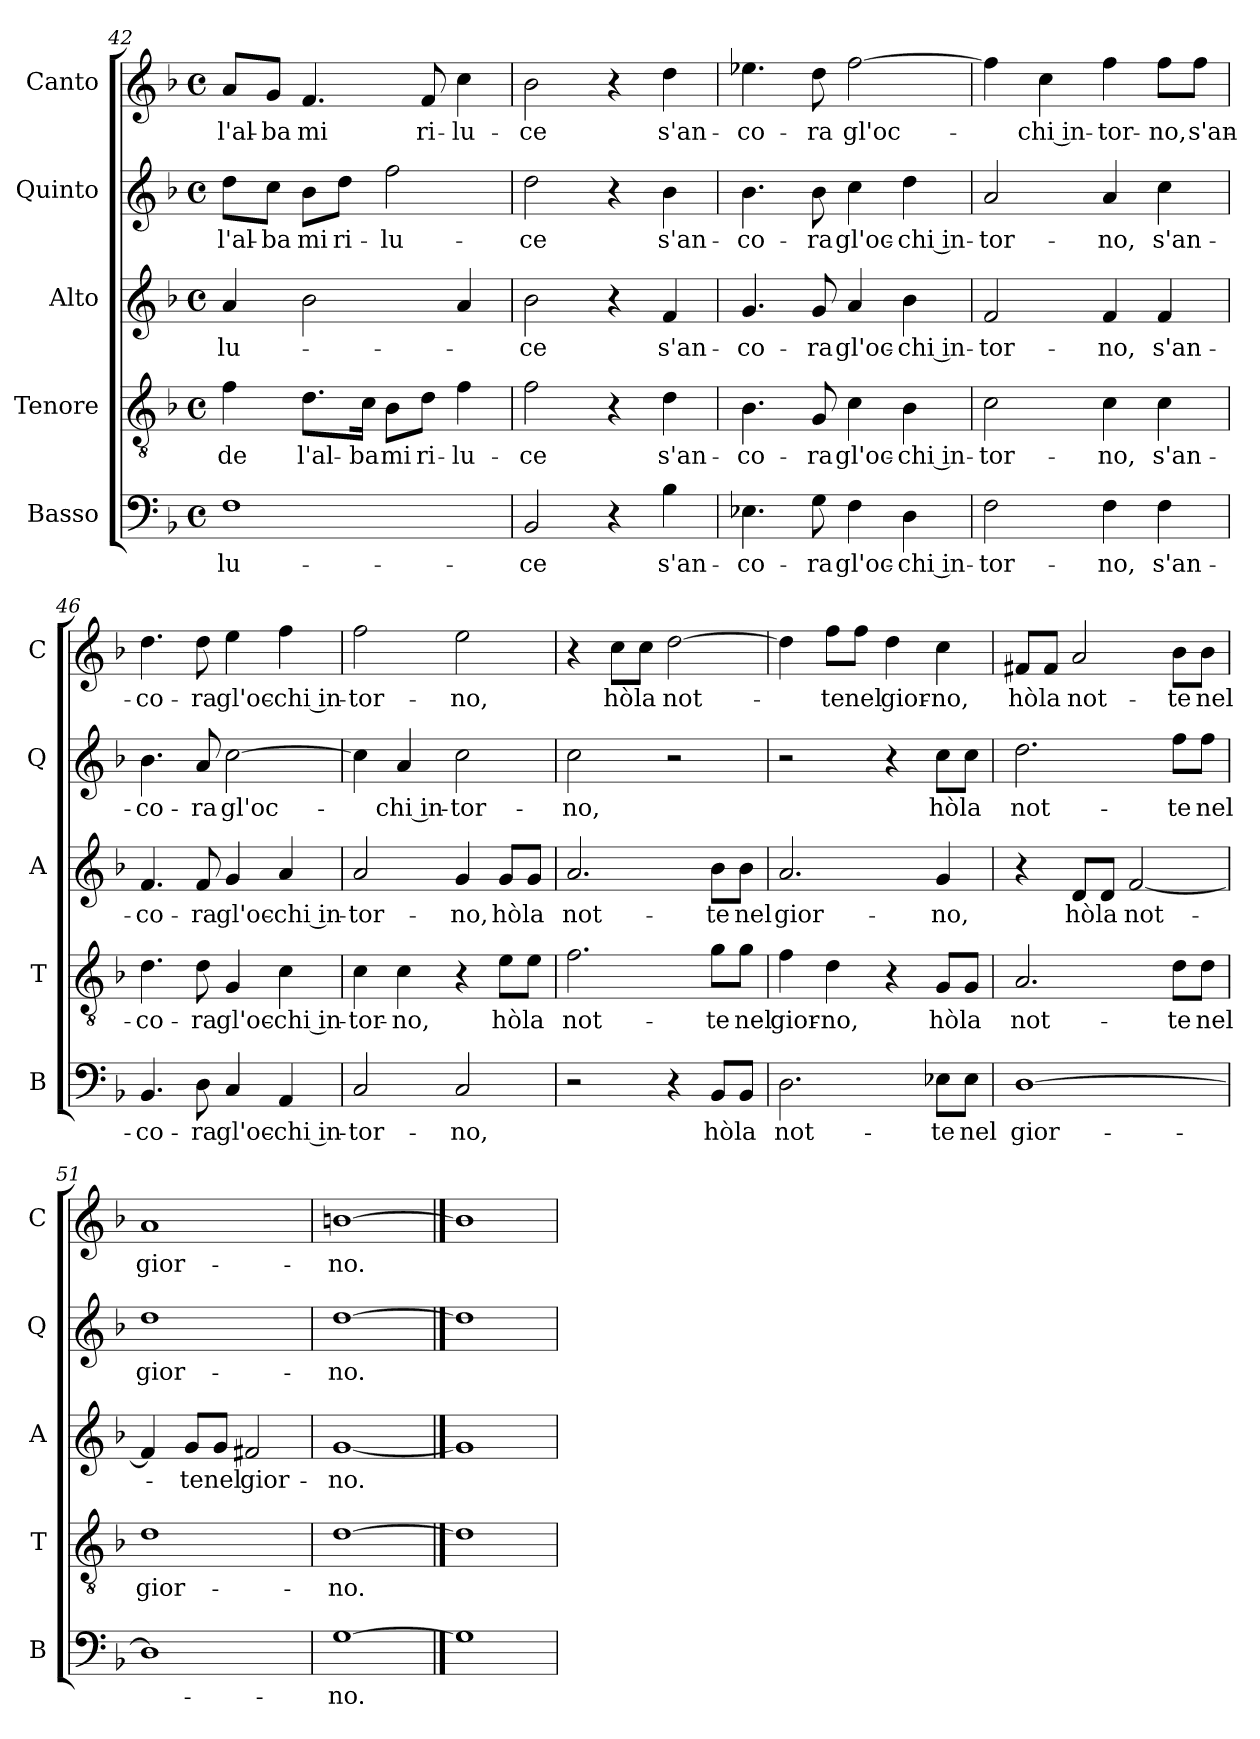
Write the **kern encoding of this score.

**kern	**text	**kern	**text	**kern	**text	**kern	**text	**kern	**text
*part5	*part5	*part4	*part4	*part3	*part3	*part2	*part2	*part1	*part1
*staff5	*staff5	*staff4	*staff4	*staff3	*staff3	*staff2	*staff2	*staff1	*staff1
*I"Basso	*	*I"Tenore	*	*I"Alto	*	*I"Quinto	*	*I"Canto	*
*I'B	*	*I'T	*	*I'A	*	*I'Q	*	*I'C	*
*clefF4	*	*clefGv2	*	*clefG2	*	*clefG2	*	*clefG2	*
*k[b-]	*	*k[b-]	*	*k[b-]	*	*k[b-]	*	*k[b-]	*
*F:	*	*F:	*	*F:	*	*F:	*	*F:	*
*M4/4	*	*M4/4	*	*M4/4	*	*M4/4	*	*M4/4	*
*met(c)	*	*met(c)	*	*met(c)	*	*met(c)	*	*met(c)	*
=42	=42	=42	=42	=42	=42	=42	=42	=42	=42
!	!LO:LY:b	!	!LO:LY:b	!	!LO:LY:b	!	!LO:LY:b	!	!LO:LY:b
1F	-lu-	4f\	de	4a/	-lu-	8dd\L	l'al-	8a/L	l'al-
!	!	!	!	!	!	!	!LO:LY:b	!	!LO:LY:b
.	.	.	.	.	.	8cc\J	-ba	8g/J	-ba
!	!	!	!LO:LY:b	!	!	!	!LO:LY:b	!	!LO:LY:b
.	.	8.d\L	l'al-	2b-\	.	8b-\L	mi	4.f/	mi
!	!	!	!	!	!	!	!LO:LY:b	!	!
.	.	.	.	.	.	8dd\J	ri-	.	.
!	!	!	!LO:LY:b	!	!	!	!	!	!
.	.	16c\Jk	-ba	.	.	.	.	.	.
!	!	!	!LO:LY:b	!	!	!	!LO:LY:b	!	!
.	.	8B-\L	mi	.	.	2ff\	-lu-	.	.
!	!	!	!LO:LY:b	!	!	!	!	!	!LO:LY:b
.	.	8d\J	ri-	.	.	.	.	8f/	ri-
!	!	!	!LO:LY:b	!	!	!	!	!	!LO:LY:b
.	.	4f\	-lu-	4a/	.	.	.	4cc\	-lu-
!!LO:PB:g=z
=43	=43	=43	=43	=43	=43	=43	=43	=43	=43
!	!LO:LY:b	!	!LO:LY:b	!	!LO:LY:b	!	!LO:LY:b	!	!LO:LY:b
2BB-/	-ce	2f\	-ce	2b-\	-ce	2dd\	-ce	2b-\	-ce
4r	.	4r	.	4r	.	4r	.	4r	.
!	!LO:LY:b	!	!LO:LY:b	!	!LO:LY:b	!	!LO:LY:b	!	!LO:LY:b
4B-\	s'an-	4d\	s'an-	4f/	s'an-	4b-\	s'an-	4dd\	s'an-
=44	=44	=44	=44	=44	=44	=44	=44	=44	=44
!	!LO:LY:b	!	!LO:LY:b	!	!LO:LY:b	!	!LO:LY:b	!	!LO:LY:b
4.E-X\	-co-	4.B-\	-co-	4.g/	-co-	4.b-\	-co-	4.ee-X\	-co-
!	!LO:LY:b	!	!LO:LY:b	!	!LO:LY:b	!	!LO:LY:b	!	!LO:LY:b
8G\	-ra	8G/	-ra	8g/	-ra	8b-\	-ra	8dd\	-ra
!	!LO:LY:b	!	!LO:LY:b	!	!LO:LY:b	!	!LO:LY:b	!	!LO:LY:b
4F\	gl'oc-	4c\	gl'oc-	4a/	gl'oc-	4cc\	gl'oc-	[2ff\	gl'oc-
!	!LO:LY:b	!	!LO:LY:b	!	!LO:LY:b	!	!LO:LY:b	!	!
4D\	-chi in-	4B-\	-chi in-	4b-\	-chi in-	4dd\	-chi in-	.	.
=45	=45	=45	=45	=45	=45	=45	=45	=45	=45
!	!LO:LY:b	!	!LO:LY:b	!	!LO:LY:b	!	!LO:LY:b	!	!
2F\	-tor-	2c\	-tor-	2f/	-tor-	2a/	-tor-	4ff\]	.
!	!	!	!	!	!	!	!	!	!LO:LY:b
.	.	.	.	.	.	.	.	4cc\	-chi in-
!	!LO:LY:b	!	!LO:LY:b	!	!LO:LY:b	!	!LO:LY:b	!	!LO:LY:b
4F\	-no,	4c\	-no,	4f/	-no,	4a/	-no,	4ff\	-tor-
!	!LO:LY:b	!	!LO:LY:b	!	!LO:LY:b	!	!LO:LY:b	!	!LO:LY:b
4F\	s'an-	4c\	s'an-	4f/	s'an-	4cc\	s'an-	8ff\L	-no,
!	!	!	!	!	!	!	!	!	!LO:LY:b
.	.	.	.	.	.	.	.	8ff\J	s'an-
=46	=46	=46	=46	=46	=46	=46	=46	=46	=46
!	!LO:LY:b	!	!LO:LY:b	!	!LO:LY:b	!	!LO:LY:b	!	!LO:LY:b
4.BB-/	-co-	4.d\	-co-	4.f/	-co-	4.b-\	-co-	4.dd\	-co-
!	!LO:LY:b	!	!LO:LY:b	!	!LO:LY:b	!	!LO:LY:b	!	!LO:LY:b
8D\	-ra	8d\	-ra	8f/	-ra	8a/	-ra	8dd\	-ra
!	!LO:LY:b	!	!LO:LY:b	!	!LO:LY:b	!	!LO:LY:b	!	!LO:LY:b
4C/	gl'oc-	4G/	gl'oc-	4g/	gl'oc-	[2cc\	gl'oc-	4ee\	gl'oc-
!	!LO:LY:b	!	!LO:LY:b	!	!LO:LY:b	!	!	!	!LO:LY:b
4AA/	-chi in-	4c\	-chi in-	4a/	-chi in-	.	.	4ff\	-chi in-
=47	=47	=47	=47	=47	=47	=47	=47	=47	=47
!	!LO:LY:b	!	!LO:LY:b	!	!LO:LY:b	!	!	!	!LO:LY:b
2C/	-tor-	4c\	-tor-	2a/	-tor-	4cc\]	.	2ff\	-tor-
!	!	!	!LO:LY:b	!	!	!	!LO:LY:b	!	!
.	.	4c\	-no,	.	.	4a/	-chi in-	.	.
!	!LO:LY:b	!	!	!	!LO:LY:b	!	!LO:LY:b	!	!LO:LY:b
2C/	-no,	4r	.	4g/	-no,	2cc\	-tor-	2ee\	-no,
!	!	!	!LO:LY:b	!	!LO:LY:b	!	!	!	!
.	.	8e\L	hò	8g/L	hò	.	.	.	.
!	!	!	!LO:LY:b	!	!LO:LY:b	!	!	!	!
.	.	8e\J	la	8g/J	la	.	.	.	.
!!LO:LB:g=z
=48	=48	=48	=48	=48	=48	=48	=48	=48	=48
!	!	!	!LO:LY:b	!	!LO:LY:b	!	!LO:LY:b	!	!
2r	.	2.f\	not-	2.a/	not-	2cc\	-no,	4r	.
!	!	!	!	!	!	!	!	!	!LO:LY:b
.	.	.	.	.	.	.	.	8cc\L	hò
!	!	!	!	!	!	!	!	!	!LO:LY:b
.	.	.	.	.	.	.	.	8cc\J	la
!	!	!	!	!	!	!	!	!	!LO:LY:b
4r	.	.	.	.	.	2r	.	[2dd\	not-
!	!LO:LY:b	!	!LO:LY:b	!	!LO:LY:b	!	!	!	!
8BB-/L	hò	8g\L	-te	8b-\L	-te	.	.	.	.
!	!LO:LY:b	!	!LO:LY:b	!	!LO:LY:b	!	!	!	!
8BB-/J	la	8g\J	nel	8b-\J	nel	.	.	.	.
=49	=49	=49	=49	=49	=49	=49	=49	=49	=49
!	!LO:LY:b	!	!LO:LY:b	!	!LO:LY:b	!	!	!	!
2.D\	not-	4f\	gior-	2.a/	gior-	2r	.	4dd\]	.
!	!	!	!LO:LY:b	!	!	!	!	!	!LO:LY:b
.	.	4d\	-no,	.	.	.	.	8ff\L	-te
!	!	!	!	!	!	!	!	!	!LO:LY:b
.	.	.	.	.	.	.	.	8ff\J	nel
!	!	!	!	!	!	!	!	!	!LO:LY:b
.	.	4r	.	.	.	4r	.	4dd\	gior-
!	!LO:LY:b	!	!LO:LY:b	!	!LO:LY:b	!	!LO:LY:b	!	!LO:LY:b
8E-X\L	-te	8G/L	hò	4g/	-no,	8cc\L	hò	4cc\	-no,
!	!LO:LY:b	!	!LO:LY:b	!	!	!	!LO:LY:b	!	!
8E-\J	nel	8G/J	la	.	.	8cc\J	la	.	.
=50	=50	=50	=50	=50	=50	=50	=50	=50	=50
!	!LO:LY:b	!	!LO:LY:b	!	!	!	!LO:LY:b	!	!LO:LY:b
[1D	gior-	2.A/	not-	4r	.	2.dd\	not-	8f#X/L	hò
!	!	!	!	!	!	!	!	!	!LO:LY:b
.	.	.	.	.	.	.	.	8f#/J	la
!	!	!	!	!	!LO:LY:b	!	!	!	!LO:LY:b
.	.	.	.	8d/L	hò	.	.	2a/	not-
!	!	!	!	!	!LO:LY:b	!	!	!	!
.	.	.	.	8d/J	la	.	.	.	.
!	!	!	!	!	!LO:LY:b	!	!	!	!
.	.	.	.	[2f/	not-	.	.	.	.
!	!	!	!LO:LY:b	!	!	!	!LO:LY:b	!	!LO:LY:b
.	.	8d\L	-te	.	.	8ff\L	-te	8b-\L	-te
!	!	!	!LO:LY:b	!	!	!	!LO:LY:b	!	!LO:LY:b
.	.	8d\J	nel	.	.	8ff\J	nel	8b-\J	nel
=51	=51	=51	=51	=51	=51	=51	=51	=51	=51
!	!	!	!LO:LY:b	!	!	!	!LO:LY:b	!	!LO:LY:b
1D]	.	1d	gior-	4f/]	.	1dd	gior-	1a	gior-
!	!	!	!	!	!LO:LY:b	!	!	!	!
.	.	.	.	8g/L	-te	.	.	.	.
!	!	!	!	!	!LO:LY:b	!	!	!	!
.	.	.	.	8g/J	nel	.	.	.	.
!	!	!	!	!	!LO:LY:b	!	!	!	!
.	.	.	.	2f#X/	gior-	.	.	.	.
=52	=52	=52	=52	=52	=52	=52	=52	=52	=52
!	!LO:LY:b	!	!LO:LY:b	!	!LO:LY:b	!	!LO:LY:b	!	!LO:LY:b
[1G	-no.	[1d	-no.	[1g	-no.	[1dd	-no.	[1bn	-no.
==53	==53	==53	==53	==53	==53	==53	==53	==53	==53
1G]	.	1d]	.	1g]	.	1dd]	.	1b]	.
=	=	=	=	=	=	=	=	=	=
*-	*-	*-	*-	*-	*-	*-	*-	*-	*-
